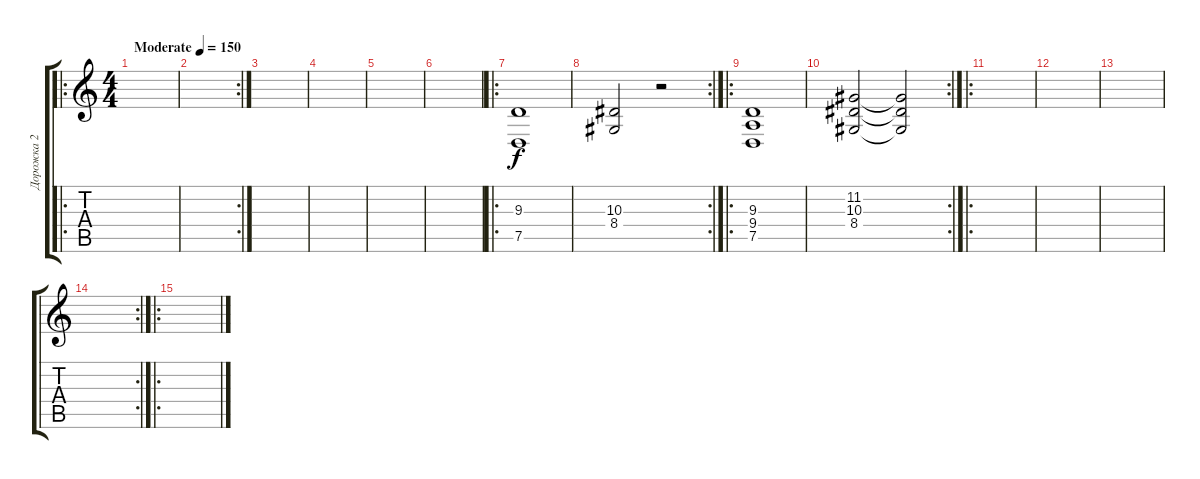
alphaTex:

\track ("Дорожка 2" "Дорожка 2") {instrument churchorgan}
\staff {score tabs}
\tuning (D4 A3 F3 C3 G2 D2) {hide}
\ro
\ts (4 4)
\tempo (150 "Moderate")
\clef g2
\ks c
|
\rc 2
|
|
|
|
|
\ro
(9.3 7.5).1 |
\rc 2
(10.3 8.4).2 r.2 |
\ro
(9.3 9.4 7.5).1 |
\rc 2
(11.2 10.3 8.4).2 (11.2{t} 10.3{t} 8.4{t}).2 |
\ro
|
|
|
\rc 2
|
\ro
